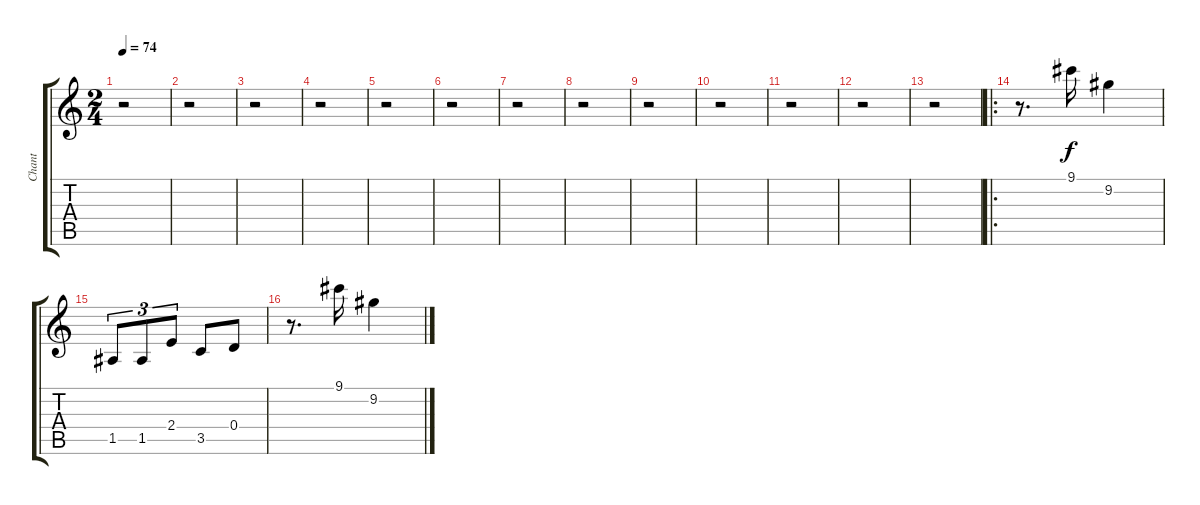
\track ("Chant" "Chant") {instrument electricguitarjazz}
\staff {score tabs}
\tuning (E4 B3 G3 D3 A2 E2) {hide}
\ts (2 4)
\tempo 74
\clef g2
\ks c
r.2{dy f} |
r.2 |
r.2 |
r.2 |
r.2 |
r.2 |
r.2 |
r.2 |
r.2 |
r.2 |
r.2 |
r.2 |
r.2 |
\ro
r.8{d} 9.1.16 9.2.4 |
1.5.8{tu (3 2)} 1.5.8{tu (3 2)} 2.4.8{tu (3 2)} 3.5.8 0.4.8 |
r.8{d} 9.1.16 9.2.4
